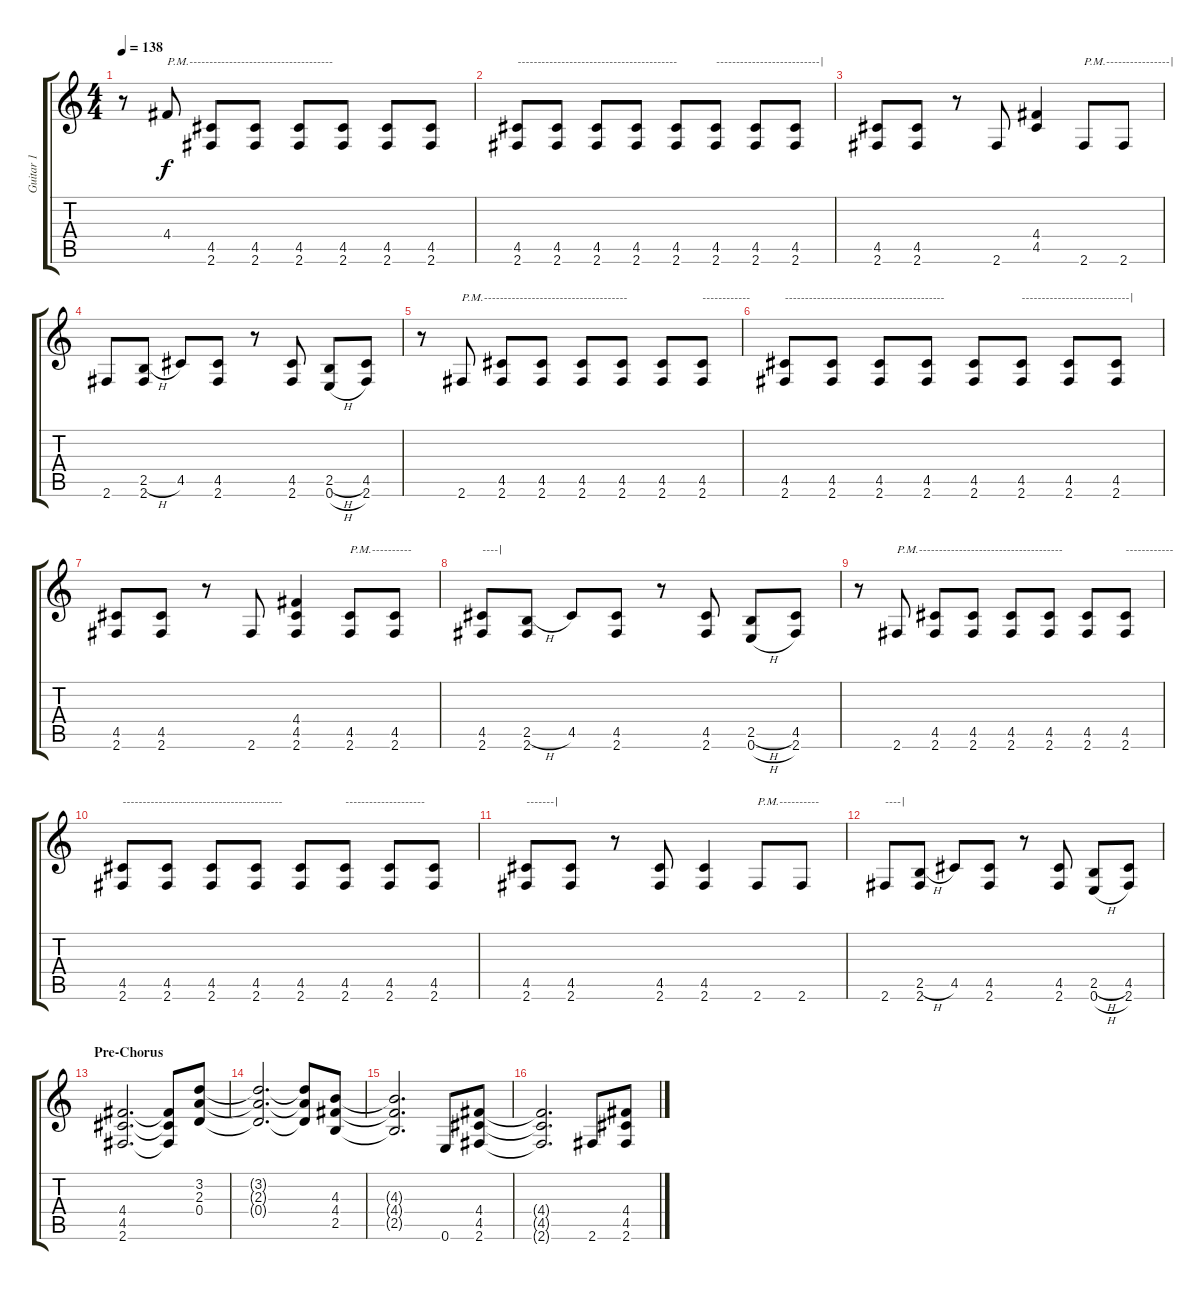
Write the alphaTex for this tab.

\track ("Guitar 1" "Guitar 1") {instrument overdrivenguitar}
\staff {score tabs}
\tuning (E4 B3 G3 D3 A2 E2) {hide}
\ts (4 4)
\tempo 138
\clef g2
\ks c
r.8{dy f} 4.4.8{txt "P.M.------------------------------------"} (4.5 2.6).8 (4.5 2.6).8 (4.5 2.6).8 (4.5 2.6).8 (4.5 2.6).8 (4.5 2.6).8 |
(4.5 2.6).8{txt "----------------------------------------"} (4.5 2.6).8 (4.5 2.6).8 (4.5 2.6).8 (4.5 2.6).8 (4.5 2.6).8{txt "--------------------------|"} (4.5 2.6).8 (4.5 2.6).8 |
(4.5 2.6).8 (4.5 2.6).8 r.8 2.6.8 (4.4 4.5).4 2.6.8{txt "P.M.----------------|"} 2.6.8 |
2.6.8 (2.5{h} 2.6).8 4.5.8 (4.5 2.6).8 r.8 (4.5 2.6).8 (2.5{h} 0.6{h}).8 (4.5 2.6).8 |
r.8 2.6.8{txt "P.M.------------------------------------"} (4.5 2.6).8 (4.5 2.6).8 (4.5 2.6).8 (4.5 2.6).8 (4.5 2.6).8 (4.5 2.6).8{txt "------------"} |
(4.5 2.6).8{txt "----------------------------------------"} (4.5 2.6).8 (4.5 2.6).8 (4.5 2.6).8 (4.5 2.6).8 (4.5 2.6).8{txt "---------------------------|"} (4.5 2.6).8 (4.5 2.6).8 |
(4.5 2.6).8 (4.5 2.6).8 r.8 2.6.8 (4.4 4.5 2.6).4 (4.5 2.6).8{txt "P.M.----------"} (4.5 2.6).8 |
(4.5 2.6).8{txt "----|"} (2.5{h} 2.6).8 4.5.8 (4.5 2.6).8 r.8 (4.5 2.6).8 (2.5{h} 0.6{h}).8 (4.5 2.6).8 |
r.8 2.6.8{txt "P.M.------------------------------------"} (4.5 2.6).8 (4.5 2.6).8 (4.5 2.6).8 (4.5 2.6).8 (4.5 2.6).8 (4.5 2.6).8{txt "------------"} |
(4.5 2.6).8{txt "----------------------------------------"} (4.5 2.6).8 (4.5 2.6).8 (4.5 2.6).8 (4.5 2.6).8 (4.5 2.6).8{txt "--------------------"} (4.5 2.6).8 (4.5 2.6).8 |
(4.5 2.6).8{txt "-------|"} (4.5 2.6).8 r.8 (4.5 2.6).8 (4.5 2.6).4 2.6.8{txt "P.M.----------"} 2.6.8 |
2.6.8{txt "----|"} (2.5{h} 2.6).8 4.5.8 (4.5 2.6).8 r.8 (4.5 2.6).8 (2.5{h} 0.6{h}).8 (4.5 2.6).8 |
\section ("" "Pre-Chorus")
(4.4 4.5 2.6).2{d} (4.4{t} 4.5{t} 2.6{t}).8 (3.2 2.3 0.4).8 |
(3.2{t} 2.3{t} 0.4{t}).2{d} (3.2{t} 2.3{t} 0.4{t}).8 (4.3 4.4 2.5).8 |
(4.3{t} 4.4{t} 2.5{t}).2{d} 0.6.8 (4.4 4.5 2.6).8 |
(4.4{t} 4.5{t} 2.6{t}).2{d} 2.6.8 (4.4 4.5 2.6).8
